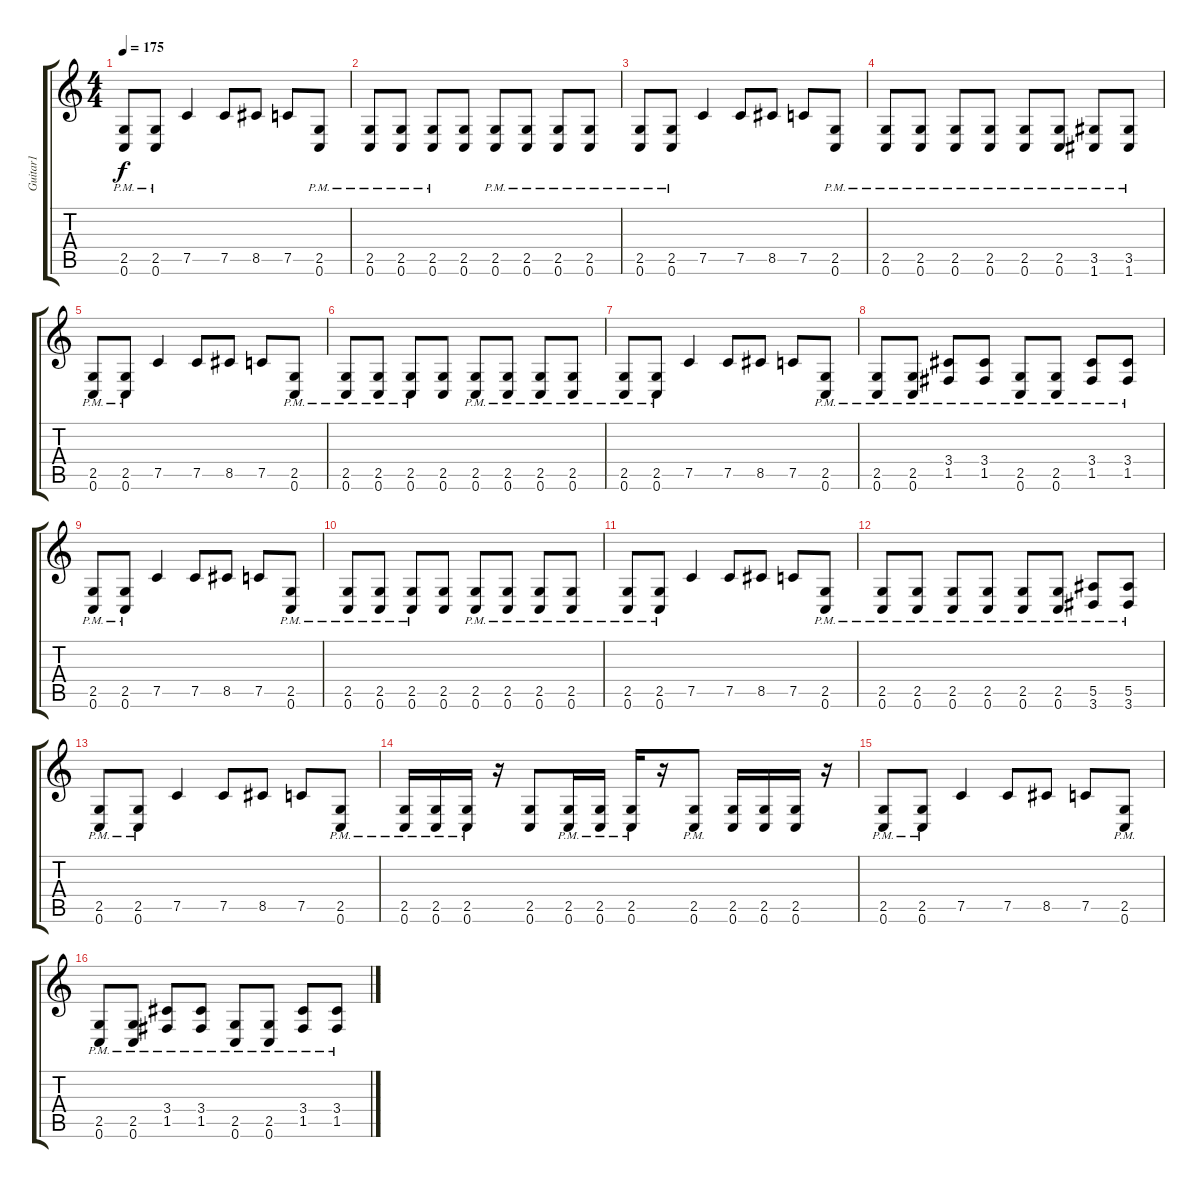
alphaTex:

\track ("Guitar1" "Guitar1") {instrument distortionguitar}
\staff {score tabs}
\tuning (C4 G3 Eb3 Bb2 F2 C2) {hide}
\ts (4 4)
\tempo 175
\clef g2
\ks c
(2.5 0.6{pm}).8{dy f} (2.5 0.6{pm}).8 7.5.4 7.5.8 8.5.8 7.5.8 (2.5 0.6{pm}).8 |
(2.5 0.6{pm}).8 (2.5 0.6{pm}).8 (2.5{pm} 0.6).8 (2.5 0.6).8 (2.5 0.6{pm}).8 (2.5 0.6{pm}).8 (2.5{pm} 0.6).8 (2.5{pm} 0.6).8 |
(2.5 0.6{pm}).8 (2.5 0.6{pm}).8 7.5.4 7.5.8 8.5.8 7.5.8 (2.5 0.6{pm}).8 |
(2.5 0.6{pm}).8 (2.5 0.6{pm}).8 (2.5{pm} 0.6).8 (2.5{pm} 0.6).8 (2.5 0.6{pm}).8 (2.5 0.6{pm}).8 (3.5{pm} 1.6).8 (3.5{pm} 1.6).8 |
(2.5 0.6{pm}).8 (2.5 0.6{pm}).8 7.5.4 7.5.8 8.5.8 7.5.8 (2.5 0.6{pm}).8 |
(2.5 0.6{pm}).8 (2.5 0.6{pm}).8 (2.5{pm} 0.6).8 (2.5 0.6).8 (2.5 0.6{pm}).8 (2.5 0.6{pm}).8 (2.5{pm} 0.6).8 (2.5{pm} 0.6).8 |
(2.5 0.6{pm}).8 (2.5 0.6{pm}).8 7.5.4 7.5.8 8.5.8 7.5.8 (2.5 0.6{pm}).8 |
(2.5 0.6{pm}).8 (2.5 0.6{pm}).8 (3.4 1.5{pm}).8 (3.4 1.5{pm}).8 (2.5 0.6{pm}).8 (2.5 0.6{pm}).8 (3.4 1.5{pm}).8 (3.4 1.5{pm}).8 |
(2.5 0.6{pm}).8 (2.5 0.6{pm}).8 7.5.4 7.5.8 8.5.8 7.5.8 (2.5 0.6{pm}).8 |
(2.5 0.6{pm}).8 (2.5 0.6{pm}).8 (2.5{pm} 0.6).8 (2.5 0.6).8 (2.5 0.6{pm}).8 (2.5 0.6{pm}).8 (2.5{pm} 0.6).8 (2.5{pm} 0.6).8 |
(2.5 0.6{pm}).8 (2.5 0.6{pm}).8 7.5.4 7.5.8 8.5.8 7.5.8 (2.5 0.6{pm}).8 |
(2.5 0.6{pm}).8 (2.5 0.6{pm}).8 (2.5{pm} 0.6).8 (2.5{pm} 0.6).8 (2.5 0.6{pm}).8 (2.5 0.6{pm}).8 (5.5{pm} 3.6).8 (5.5{pm} 3.6).8 |
(2.5 0.6{pm}).8 (2.5 0.6{pm}).8 7.5.4 7.5.8 8.5.8 7.5.8 (2.5 0.6{pm}).8 |
(2.5 0.6{pm}).16 (2.5 0.6{pm}).16 (2.5{pm} 0.6).16 r.16 (2.5 0.6).8 (2.5 0.6{pm}).16 (2.5 0.6{pm}).16 (2.5{pm} 0.6).16 r.16 (2.5{pm} 0.6).8 (2.5 0.6).16 (2.5 0.6).16 (2.5 0.6).16 r.16 |
(2.5 0.6{pm}).8 (2.5 0.6{pm}).8 7.5.4 7.5.8 8.5.8 7.5.8 (2.5 0.6{pm}).8 |
(2.5 0.6{pm}).8 (2.5 0.6{pm}).8 (3.4 1.5{pm}).8 (3.4 1.5{pm}).8 (2.5 0.6{pm}).8 (2.5 0.6{pm}).8 (3.4 1.5{pm}).8 (3.4 1.5{pm}).8
